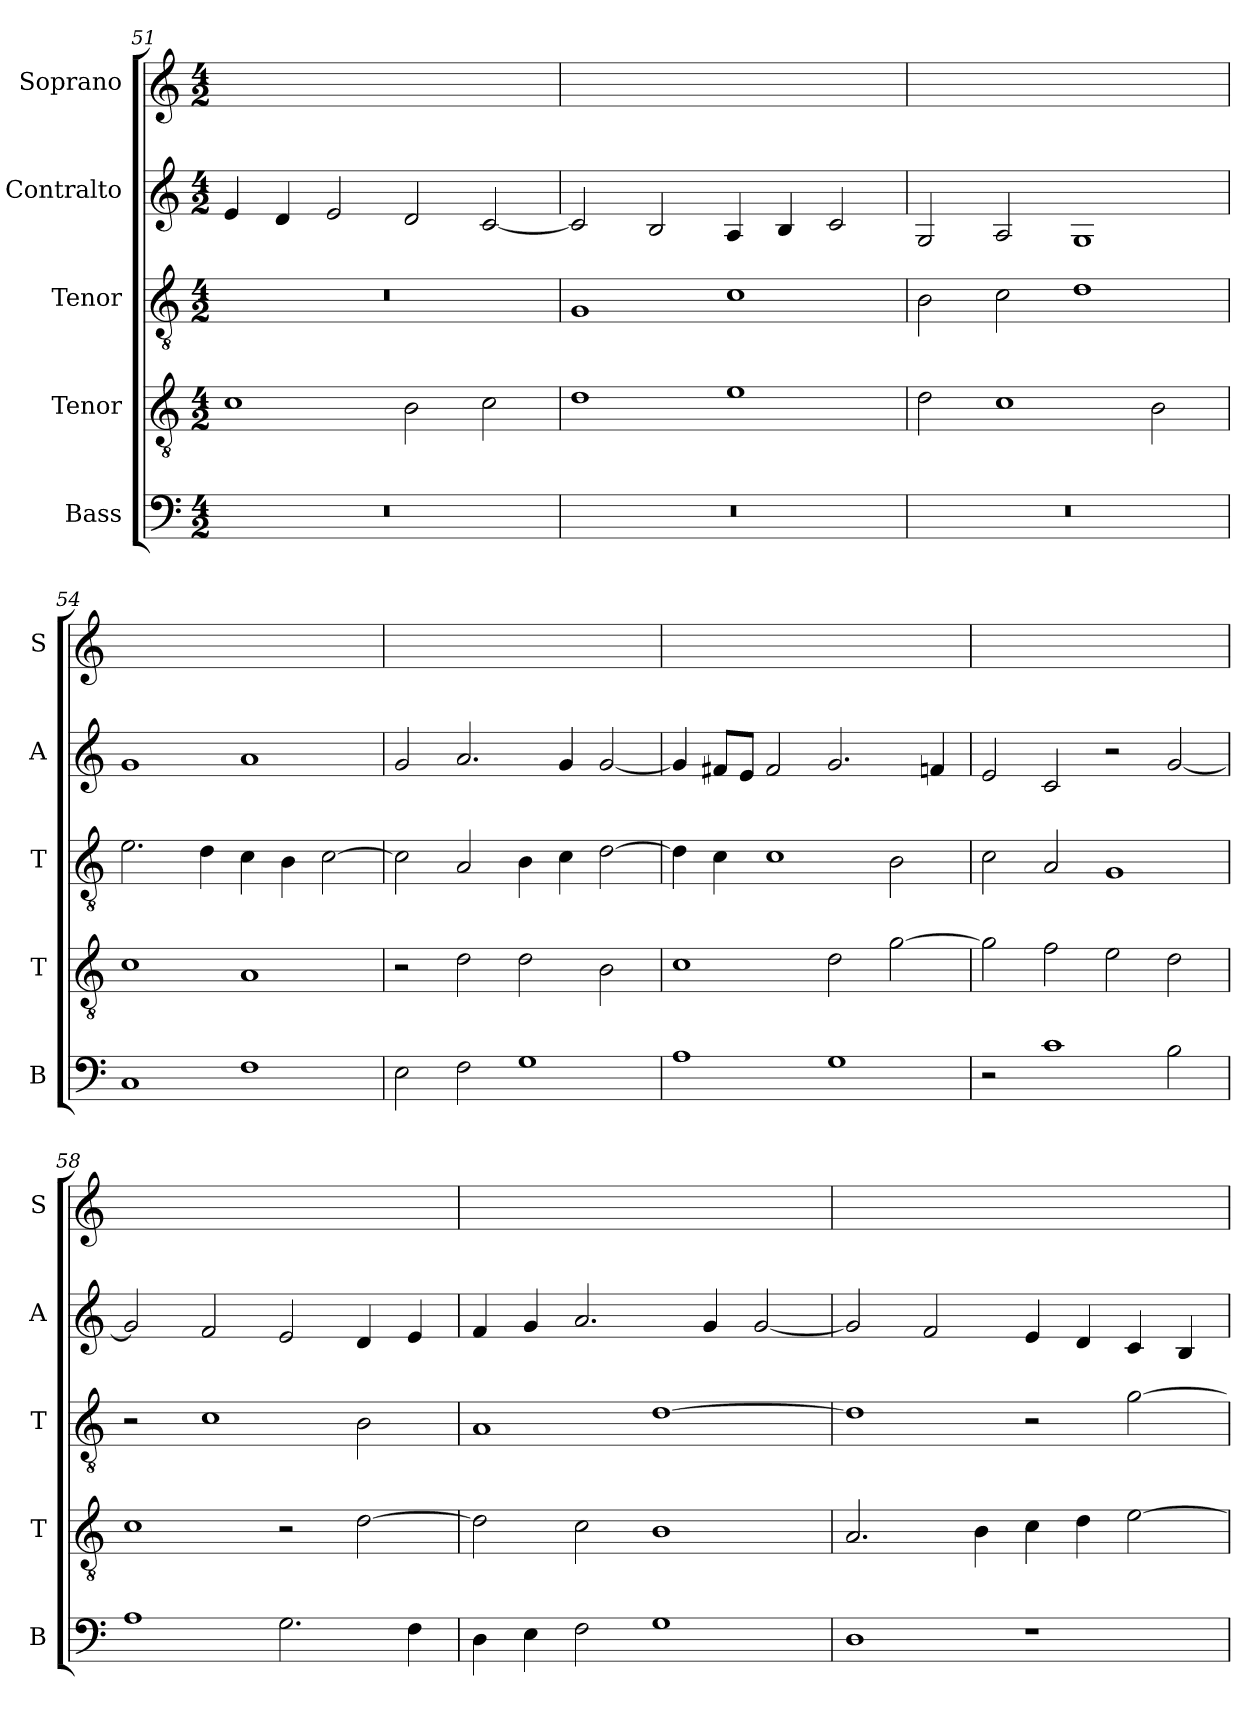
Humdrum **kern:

**kern	**kern	**kern	**kern	**kern
*part5	*part4	*part3	*part2	*part1
*staff5	*staff4	*staff3	*staff2	*staff1
*I"Bass	*I"Tenor	*I"Tenor	*I"Contralto	*I"Soprano
*I'B	*I'T	*I'T	*I'A	*I'S
*clefF4	*clefGv2	*clefGv2	*clefG2	*clefG2
*k[]	*k[]	*k[]	*k[]	*k[]
*G:mix	*G:mix	*G:mix	*G:mix	*G:mix
*M4/2	*M4/2	*M4/2	*M4/2	*M4/2
=51	=51	=51	=51	=51
0r	1c	0r	4e	0ryy
.	.	.	4d	.
.	.	.	2e	.
.	2B	.	2d	.
.	2c	.	[2c	.
=52	=52	=52	=52	=52
0r	1d	1G	2c]	0ryy
.	.	.	2B	.
.	1e	1c	4A	.
.	.	.	4B	.
.	.	.	2c	.
=53	=53	=53	=53	=53
0r	2d	2B	2G	0ryy
.	1c	2c	2A	.
.	.	1d	1G	.
.	2B	.	.	.
=54	=54	=54	=54	=54
1C	1c	2.e	1g	0ryy
.	.	4d	.	.
1F	1A	4c	1a	.
.	.	4B	.	.
.	.	[2c	.	.
=55	=55	=55	=55	=55
2E	2r	2c]	2g	0ryy
2F	2d	2A	2.a	.
1G	2d	4B	.	.
.	.	4c	4g	.
.	2B	[2d	[2g	.
=56	=56	=56	=56	=56
1A	1c	4d]	4g]	0ryy
.	.	4c	8f#X/L	.
.	.	.	8e/J	.
.	.	1c	2f#	.
1G	2d	.	2.g	.
.	[2g	2B	.	.
.	.	.	4fn	.
=57	=57	=57	=57	=57
2r	2g]	2c	2e	0ryy
1c	2f	2A	2c	.
.	2e	1G	2r	.
2B	2d	.	[2g	.
=58	=58	=58	=58	=58
1A	1c	2r	2g]	0ryy
.	.	1c	2f	.
2.G	2r	.	2e	.
.	[2d	2B	4d	.
4F	.	.	4e	.
=59	=59	=59	=59	=59
4D	2d]	1A	4f	0ryy
4E	.	.	4g	.
2F	2c	.	2.a	.
1G	1B	[1d	.	.
.	.	.	4g	.
.	.	.	[2g	.
=60	=60	=60	=60	=60
1D	2.A	1d]	2g]	0ryy
.	.	.	2f	.
.	4B	.	.	.
1r	4c	2r	4e	.
.	4d	.	4d	.
.	[2e	[2g	4c	.
.	.	.	4B	.
=	=	=	=	=
*-	*-	*-	*-	*-
